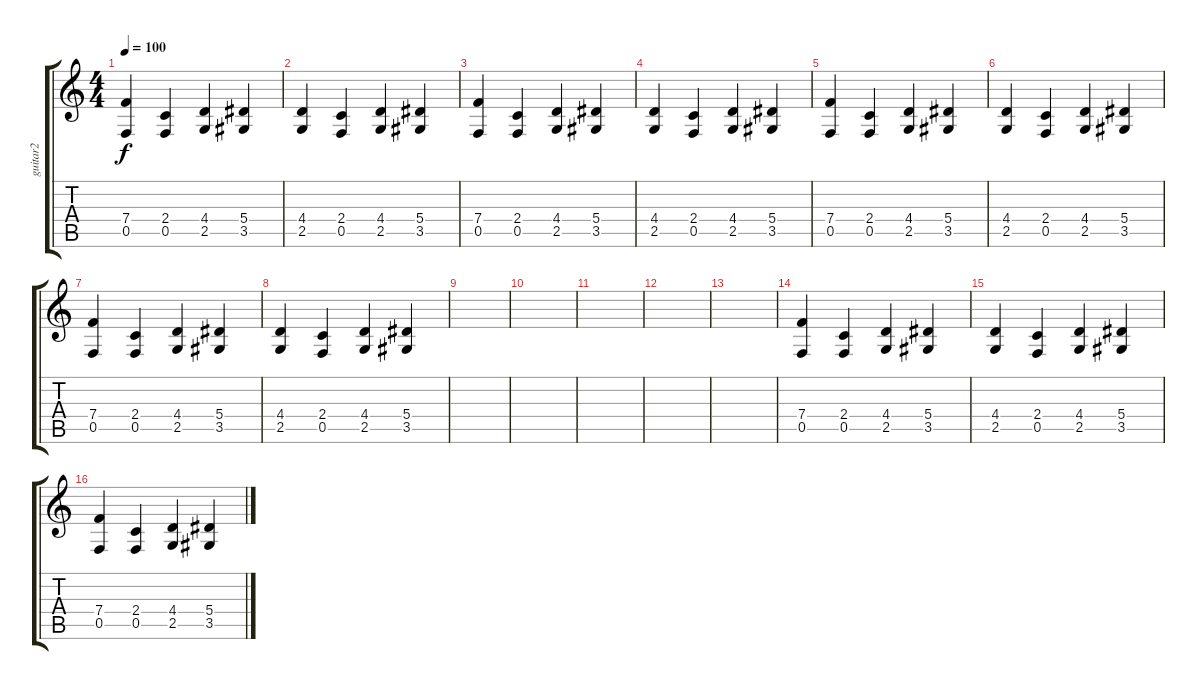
\track ("guitar2" "guitar2") {instrument acousticguitarnylon}
\staff {score tabs}
\tuning (C4 G3 Eb3 Bb2 F2 C2) {hide}
\ts (4 4)
\tempo 100
\clef g2
\ks c
(7.4 0.5).4{dy f instrument overdrivenguitar} (2.4 0.5).4 (4.4 2.5).4 (5.4 3.5).4 |
(4.4 2.5).4 (2.4 0.5).4 (4.4 2.5).4 (5.4 3.5).4 |
(7.4 0.5).4 (2.4 0.5).4 (4.4 2.5).4 (5.4 3.5).4 |
(4.4 2.5).4 (2.4 0.5).4 (4.4 2.5).4 (5.4 3.5).4 |
(7.4 0.5).4 (2.4 0.5).4 (4.4 2.5).4 (5.4 3.5).4 |
(4.4 2.5).4 (2.4 0.5).4 (4.4 2.5).4 (5.4 3.5).4 |
(7.4 0.5).4 (2.4 0.5).4 (4.4 2.5).4 (5.4 3.5).4 |
(4.4 2.5).4 (2.4 0.5).4 (4.4 2.5).4 (5.4 3.5).4 |
|
|
|
|
|
(7.4 0.5).4{instrument overdrivenguitar} (2.4 0.5).4 (4.4 2.5).4 (5.4 3.5).4 |
(4.4 2.5).4 (2.4 0.5).4 (4.4 2.5).4 (5.4 3.5).4 |
(7.4 0.5).4 (2.4 0.5).4 (4.4 2.5).4 (5.4 3.5).4
